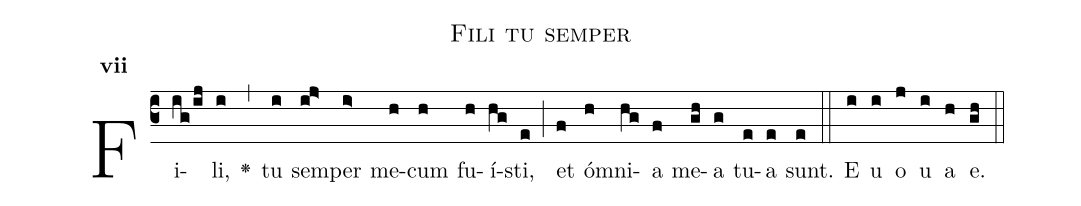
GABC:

name:Fili tu semper;
office-part:Antiphona;
mode:7;
%%
initial-style: 1;
name: Fili tu semper
book: Antiphonae & Responsoria/Tomus II, p. 73;
occasion: Hebdomada IV Quadragesimae Dominica;
office-part: Sexta Ant 1;
user-notes: ;
commentary: ;
annotation: 7c;
centering-scheme: english;
fontsize: 12;
font: OFLSortsMillGoudy;
height: 11;
width: 4.5;
%%
(c3)Fi(ig/ij)li,(i) <v>\greheightstar</v>(,) tu(i) sem(ij>)per(i>) me(h)cum(h) fu(h)í(hg)sti,(e) (;) et(f) óm(h)ni(hg)a(f) me(gh)a(g) tu(e)a(e) sunt.(e) (::)
E(i) u(i) o(j) u(i) a(h) e.(gh) (::)
